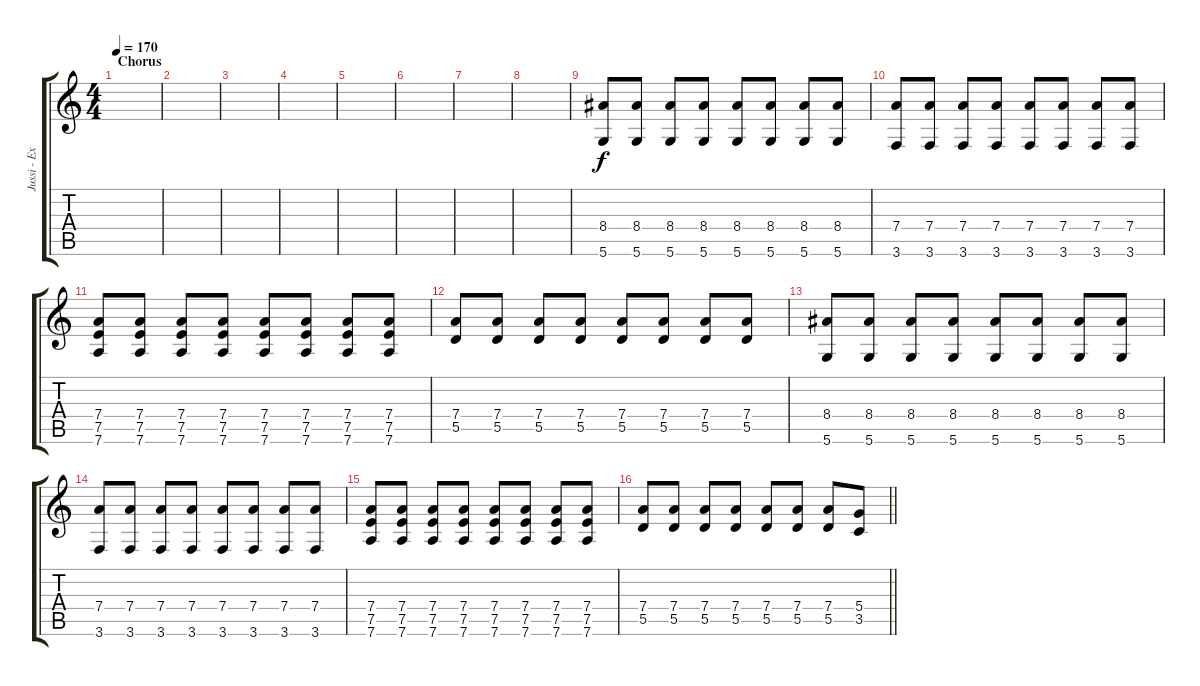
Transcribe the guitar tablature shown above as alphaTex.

\track ("Jussi - Extra guitar" "Jussi - Ex") {instrument overdrivenguitar}
\staff {score tabs}
\tuning (E4 B3 G3 D3 A2 D2) {hide}
\ts (4 4)
\section ("" "Chorus")
\tempo 170
\clef g2
\ks c
|
|
|
|
|
|
|
|
(8.4 5.6).8 (8.4 5.6).8 (8.4 5.6).8 (8.4 5.6).8 (8.4 5.6).8 (8.4 5.6).8 (8.4 5.6).8 (8.4 5.6).8 |
(7.4 3.6).8 (7.4 3.6).8 (7.4 3.6).8 (7.4 3.6).8 (7.4 3.6).8 (7.4 3.6).8 (7.4 3.6).8 (7.4 3.6).8 |
(7.4 7.5 7.6).8 (7.4 7.5 7.6).8 (7.4 7.5 7.6).8 (7.4 7.5 7.6).8 (7.4 7.5 7.6).8 (7.4 7.5 7.6).8 (7.4 7.5 7.6).8 (7.4 7.5 7.6).8 |
(7.4 5.5).8 (7.4 5.5).8 (7.4 5.5).8 (7.4 5.5).8 (7.4 5.5).8 (7.4 5.5).8 (7.4 5.5).8 (7.4 5.5).8 |
(8.4 5.6).8 (8.4 5.6).8 (8.4 5.6).8 (8.4 5.6).8 (8.4 5.6).8 (8.4 5.6).8 (8.4 5.6).8 (8.4 5.6).8 |
(7.4 3.6).8 (7.4 3.6).8 (7.4 3.6).8 (7.4 3.6).8 (7.4 3.6).8 (7.4 3.6).8 (7.4 3.6).8 (7.4 3.6).8 |
(7.4 7.5 7.6).8 (7.4 7.5 7.6).8 (7.4 7.5 7.6).8 (7.4 7.5 7.6).8 (7.4 7.5 7.6).8 (7.4 7.5 7.6).8 (7.4 7.5 7.6).8 (7.4 7.5 7.6).8 |
\barLineRight lightlight
(7.4 5.5).8 (7.4 5.5).8 (7.4 5.5).8 (7.4 5.5).8 (7.4 5.5).8 (7.4 5.5).8 (7.4 5.5).8 (5.4 3.5).8
